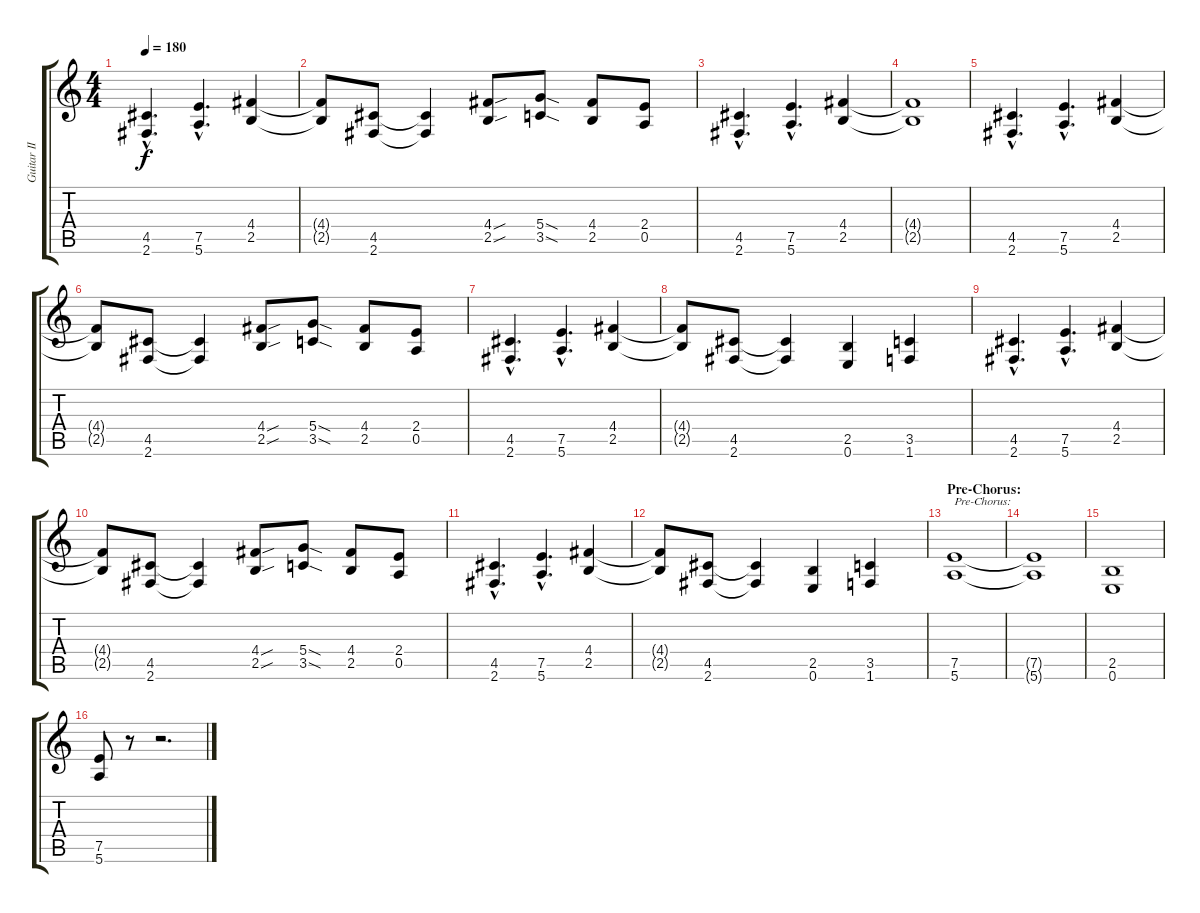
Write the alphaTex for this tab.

\track ("Guitar II" "Guitar II") {instrument distortionguitar}
\staff {score tabs}
\tuning (E4 B3 G3 D3 A2 E2) {hide}
\ts (4 4)
\tempo 180
\clef g2
\ks c
(4.5{hac} 2.6{hac}).4{d dy f} (7.5{hac} 5.6{hac}).4{d} (4.4 2.5).4 |
(4.4{t} 2.5{t}).8 (4.5 2.6).8 (4.5{t} 2.6{t}).4 (4.4{sou} 2.5{sou}).8 (5.4{sod} 3.5{sod}).8 (4.4 2.5).8 (2.4 0.5).8 |
(4.5{hac} 2.6{hac}).4{d} (7.5{hac} 5.6{hac}).4{d} (4.4 2.5).4 |
(4.4{t} 2.5{t}).1 |
(4.5{hac} 2.6{hac}).4{d} (7.5{hac} 5.6{hac}).4{d} (4.4 2.5).4 |
(4.4{t} 2.5{t}).8 (4.5 2.6).8 (4.5{t} 2.6{t}).4 (4.4{sou} 2.5{sou}).8 (5.4{sod} 3.5{sod}).8 (4.4 2.5).8 (2.4 0.5).8 |
(4.5{hac} 2.6{hac}).4{d} (7.5{hac} 5.6{hac}).4{d} (4.4 2.5).4 |
(4.4{t} 2.5{t}).8 (4.5 2.6).8 (4.5{t} 2.6{t}).4 (2.5 0.6).4 (3.5 1.6).4 |
(4.5{hac} 2.6{hac}).4{d} (7.5{hac} 5.6{hac}).4{d} (4.4 2.5).4 |
(4.4{t} 2.5{t}).8 (4.5 2.6).8 (4.5{t} 2.6{t}).4 (4.4{sou} 2.5{sou}).8 (5.4{sod} 3.5{sod}).8 (4.4 2.5).8 (2.4 0.5).8 |
(4.5{hac} 2.6{hac}).4{d} (7.5{hac} 5.6{hac}).4{d} (4.4 2.5).4 |
(4.4{t} 2.5{t}).8 (4.5 2.6).8 (4.5{t} 2.6{t}).4 (2.5 0.6).4 (3.5 1.6).4 |
\section ("" "Pre-Chorus:")
(7.5 5.6).1{txt "Pre-Chorus:"} |
(7.5{t} 5.6{t}).1 |
(2.5 0.6).1 |
(7.5 5.6).8 r.8 r.2{d}
